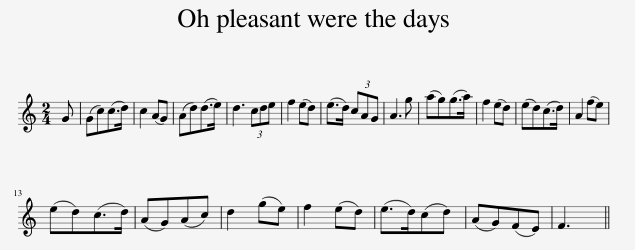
X:1
L:1/8
M:2/4
I:linebreak $
K:C
V:1 treble
V:1
 G | (Gc)(c>d) | c2 (AG) | (Ad)(d>e) | d3 (3cde | %5
 f2 (ed) | (e>d) (3cAG | A3 g | (ag)(g>a) | f2 (ed) | %10
 (ed)(c>d) | A2 (fe) |$ (ed)(c>d) | (AG)(Ac) | d2 (ge) | %15
 f2 (ed) | (e>d)(cd) | (AG)(FE) | F3 || %19
